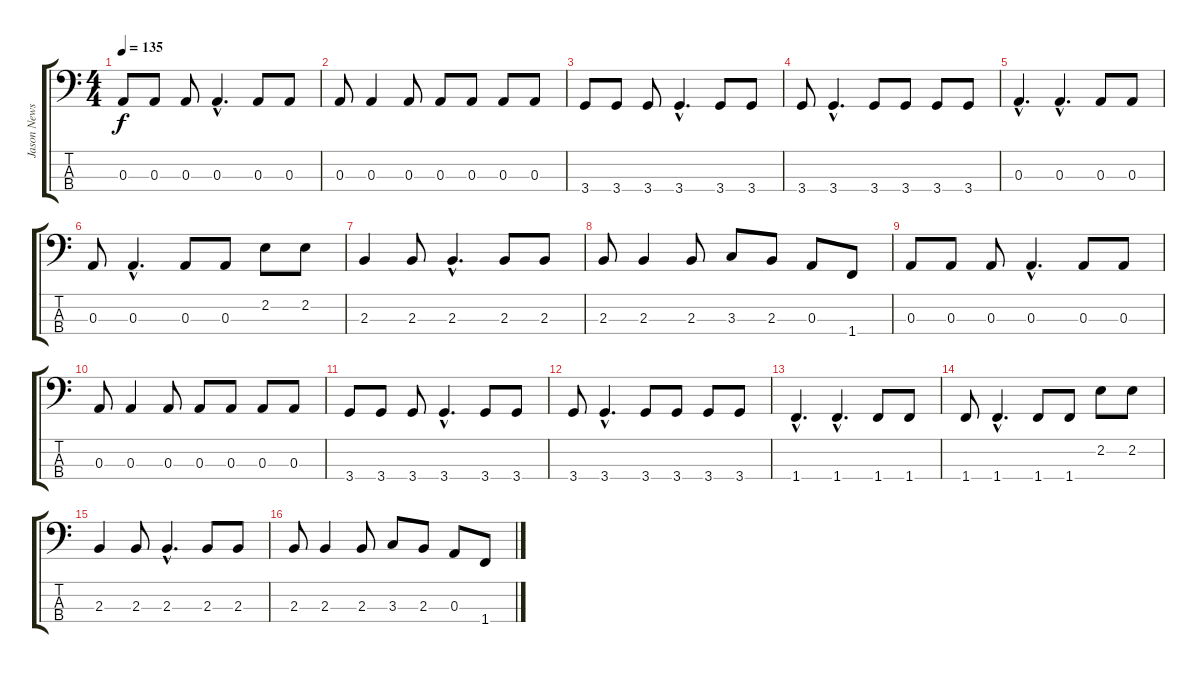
\track ("Jason Newstead (bass)" "Jason News") {instrument electricbassfinger}
\staff {score tabs}
\tuning (G2 D2 A1 E1) {hide}
\ts (4 4)
\tempo 135
\clef f4
\ks c
0.3.8{dy f} 0.3.8 0.3.8 0.3{hac}.4{d} 0.3.8 0.3.8 |
0.3.8 0.3.4 0.3.8 0.3.8 0.3.8 0.3.8 0.3.8 |
3.4.8 3.4.8 3.4.8 3.4{hac}.4{d} 3.4.8 3.4.8 |
3.4.8 3.4{hac}.4{d} 3.4.8 3.4.8 3.4.8 3.4.8 |
0.3{hac}.4{d} 0.3{hac}.4{d} 0.3.8 0.3.8 |
0.3.8 0.3{hac}.4{d} 0.3.8 0.3.8 2.2.8 2.2.8 |
2.3.4 2.3.8 2.3{hac}.4{d} 2.3.8 2.3.8 |
2.3.8 2.3.4 2.3.8 3.3.8 2.3.8 0.3.8 1.4.8 |
0.3.8 0.3.8 0.3.8 0.3{hac}.4{d} 0.3.8 0.3.8 |
0.3.8 0.3.4 0.3.8 0.3.8 0.3.8 0.3.8 0.3.8 |
3.4.8 3.4.8 3.4.8 3.4{hac}.4{d} 3.4.8 3.4.8 |
3.4.8 3.4{hac}.4{d} 3.4.8 3.4.8 3.4.8 3.4.8 |
1.4{hac}.4{d} 1.4{hac}.4{d} 1.4.8 1.4.8 |
1.4.8 1.4{hac}.4{d} 1.4.8 1.4.8 2.2.8 2.2.8 |
2.3.4 2.3.8 2.3{hac}.4{d} 2.3.8 2.3.8 |
2.3.8 2.3.4 2.3.8 3.3.8 2.3.8 0.3.8 1.4.8
